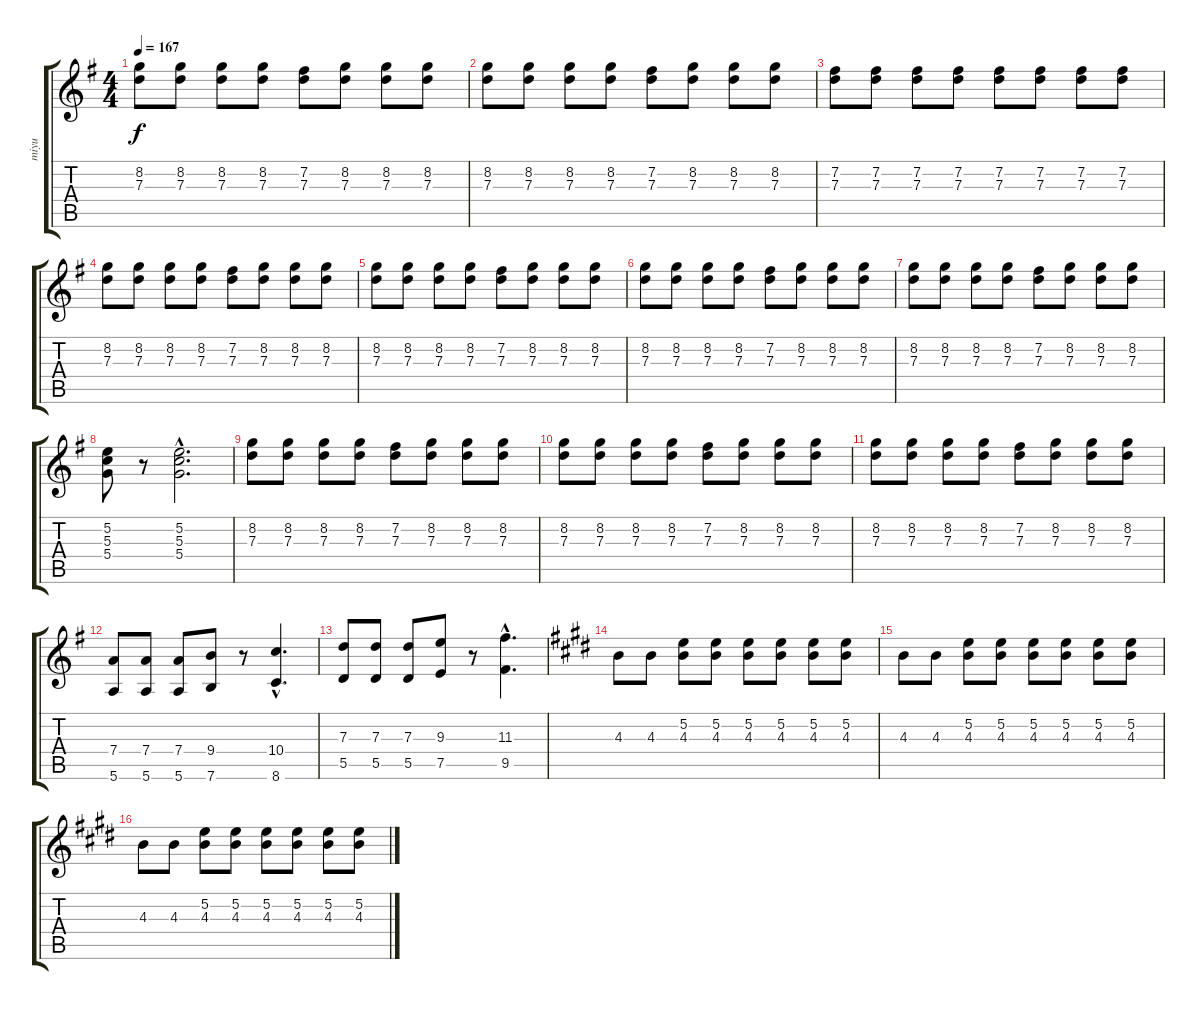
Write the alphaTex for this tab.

\track ("miyu" "miyu") {instrument distortionguitar}
\staff {score tabs}
\tuning (E4 B3 G3 D3 A2 E2) {hide}
\ts (4 4)
\tempo 167
\clef g2
\ks eminor
(8.2 7.3).8{dy f} (8.2 7.3).8 (8.2 7.3).8 (8.2 7.3).8 (7.2 7.3).8 (8.2 7.3).8 (8.2 7.3).8 (8.2 7.3).8 |
(8.2 7.3).8 (8.2 7.3).8 (8.2 7.3).8 (8.2 7.3).8 (7.2 7.3).8 (8.2 7.3).8 (8.2 7.3).8 (8.2 7.3).8 |
(7.2 7.3).8 (7.2 7.3).8 (7.2 7.3).8 (7.2 7.3).8 (7.2 7.3).8 (7.2 7.3).8 (7.2 7.3).8 (7.2 7.3).8 |
(8.2 7.3).8 (8.2 7.3).8 (8.2 7.3).8 (8.2 7.3).8 (7.2 7.3).8 (8.2 7.3).8 (8.2 7.3).8 (8.2 7.3).8 |
(8.2 7.3).8 (8.2 7.3).8 (8.2 7.3).8 (8.2 7.3).8 (7.2 7.3).8 (8.2 7.3).8 (8.2 7.3).8 (8.2 7.3).8 |
(8.2 7.3).8 (8.2 7.3).8 (8.2 7.3).8 (8.2 7.3).8 (7.2 7.3).8 (8.2 7.3).8 (8.2 7.3).8 (8.2 7.3).8 |
(8.2 7.3).8 (8.2 7.3).8 (8.2 7.3).8 (8.2 7.3).8 (7.2 7.3).8 (8.2 7.3).8 (8.2 7.3).8 (8.2 7.3).8 |
(5.2 5.3 5.4).8 r.8 (5.2{hac} 5.3{hac} 5.4{hac}).2{d} |
(8.2 7.3).8 (8.2 7.3).8 (8.2 7.3).8 (8.2 7.3).8 (7.2 7.3).8 (8.2 7.3).8 (8.2 7.3).8 (8.2 7.3).8 |
(8.2 7.3).8 (8.2 7.3).8 (8.2 7.3).8 (8.2 7.3).8 (7.2 7.3).8 (8.2 7.3).8 (8.2 7.3).8 (8.2 7.3).8 |
(8.2 7.3).8 (8.2 7.3).8 (8.2 7.3).8 (8.2 7.3).8 (7.2 7.3).8 (8.2 7.3).8 (8.2 7.3).8 (8.2 7.3).8 |
(7.4 5.6).8 (7.4 5.6).8 (7.4 5.6).8 (9.4 7.6).8 r.8 (10.4{hac} 8.6{hac}).4{d} |
(7.3 5.5).8 (7.3 5.5).8 (7.3 5.5).8 (9.3 7.5).8 r.8 (11.3{hac} 9.5{hac}).4{d} |
\ks c#minor
4.3.8 4.3.8 (5.2 4.3).8 (5.2 4.3).8 (5.2 4.3).8 (5.2 4.3).8 (5.2 4.3).8 (5.2 4.3).8 |
4.3.8 4.3.8 (5.2 4.3).8 (5.2 4.3).8 (5.2 4.3).8 (5.2 4.3).8 (5.2 4.3).8 (5.2 4.3).8 |
4.3.8 4.3.8 (5.2 4.3).8 (5.2 4.3).8 (5.2 4.3).8 (5.2 4.3).8 (5.2 4.3).8 (5.2 4.3).8
